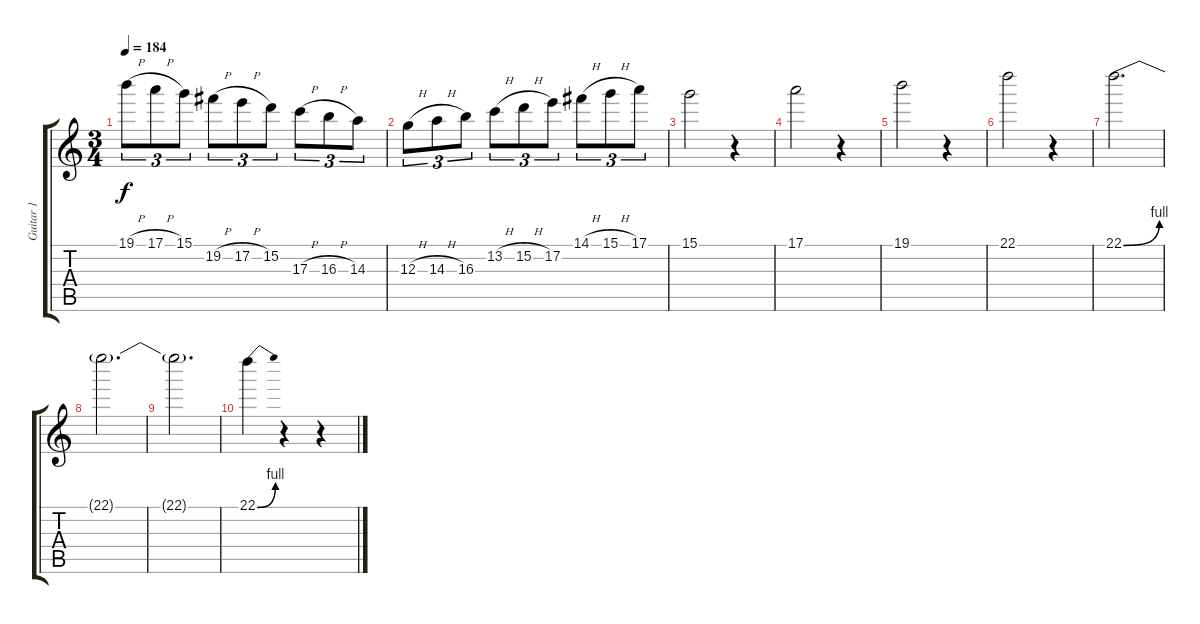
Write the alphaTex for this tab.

\track ("Guitar 1" "Guitar 1") {instrument electricguitarjazz}
\staff {score tabs}
\tuning (E4 B3 G3 D3 A2 E2) {hide}
\ts (3 4)
\tempo 184
\clef g2
\ks c
19.1{h}.8{tu (3 2) dy f} 17.1{h}.8{tu (3 2)} 15.1.8{tu (3 2)} 19.2{h}.8{tu (3 2)} 17.2{h}.8{tu (3 2)} 15.2.8{tu (3 2)} 17.3{h}.8{tu (3 2)} 16.3{h}.8{tu (3 2)} 14.3.8{tu (3 2)} |
12.3{h}.8{tu (3 2)} 14.3{h}.8{tu (3 2)} 16.3.8{tu (3 2)} 13.2{h}.8{tu (3 2)} 15.2{h}.8{tu (3 2)} 17.2.8{tu (3 2)} 14.1{h}.8{tu (3 2)} 15.1{h}.8{tu (3 2)} 17.1.8{tu (3 2)} |
15.1.2 r.4 |
17.1.2 r.4 |
19.1.2 r.4 |
22.1.2 r.4 |
22.1{be (bend 0 0 60 4)}.2{d} |
22.1{t}.2{d} |
22.1{t}.2{d} |
22.1{be (bend 0 0 60 4)}.4 r.4 r.4
